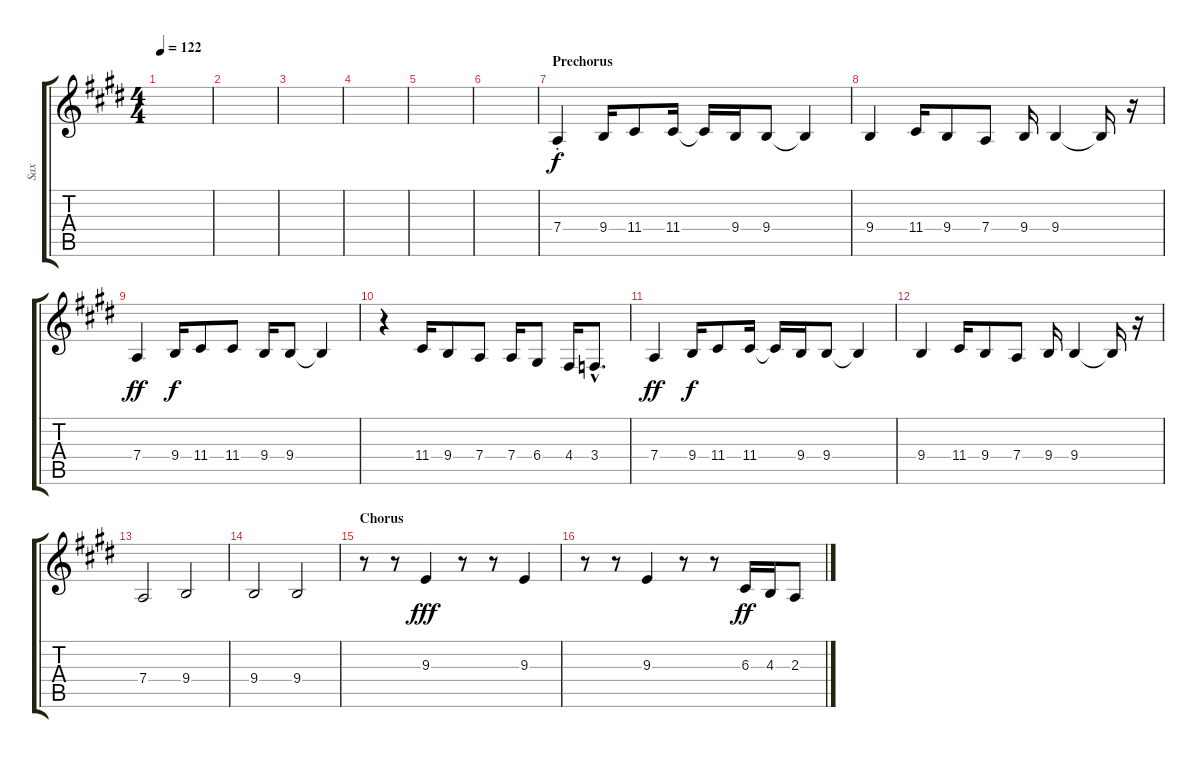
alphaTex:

\track ("Sax" "Sax") {instrument tenorsax}
\staff {score tabs}
\tuning (E4 B3 G3 D3 A2 E2) {hide}
\ts (4 4)
\tempo 122
\clef g2
\ks e
|
|
|
|
|
|
\section ("" "Prechorus")
7.4{st}.4 9.4.16{dy f} 11.4.8 11.4.16 11.4{t}.16 9.4.16 9.4.8 9.4{t}.4 |
9.4.4 11.4.16 9.4.8 7.4.8 9.4.16 9.4.4 9.4{t}.16 r.16 |
7.4.4{dy ff} 9.4.16{dy f} 11.4.8 11.4.8 9.4.16 9.4.8 9.4{t}.4 |
r.4 11.4.16 9.4.8 7.4.8 7.4.16 6.4.8 4.4.16 3.4{hac}.8{d} |
7.4.4{dy ff} 9.4.16{dy f} 11.4.8 11.4.16 11.4{t}.16 9.4.16 9.4.8 9.4{t}.4 |
9.4.4 11.4.16 9.4.8 7.4.8 9.4.16 9.4.4 9.4{t}.16 r.16 |
7.4.2 9.4.2 |
9.4.2 9.4.2 |
\section ("" "Chorus")
r.8 r.8 9.3.4{dy fff} r.8 r.8 9.3.4 |
r.8 r.8 9.3.4 r.8 r.8 6.3.16{dy ff} 4.3.16 2.3.8
